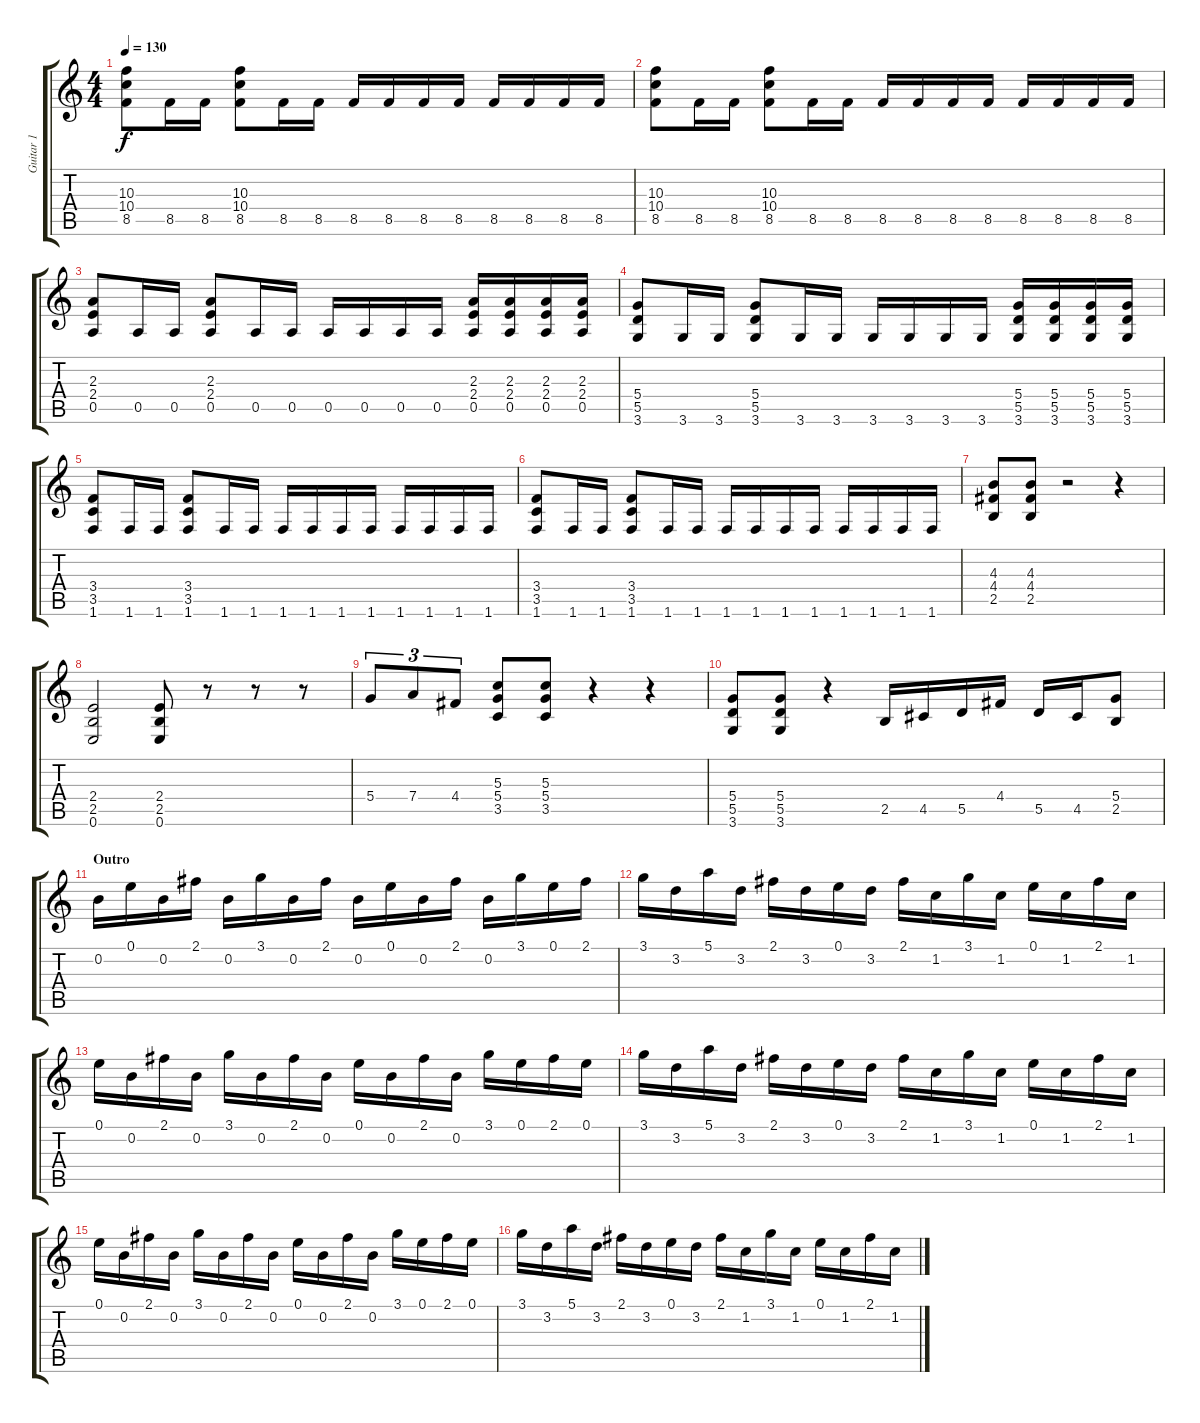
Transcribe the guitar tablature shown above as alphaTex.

\track ("Guitar 1" "Guitar 1") {instrument distortionguitar}
\staff {score tabs}
\tuning (E4 B3 G3 D3 A2 E2) {hide}
\ts (4 4)
\tempo 130
\clef g2
\ks c
(10.3 10.4 8.5).8{dy f} 8.5.16 8.5.16 (10.3 10.4 8.5).8 8.5.16 8.5.16 8.5.16 8.5.16 8.5.16 8.5.16 8.5.16 8.5.16 8.5.16 8.5.16 |
(10.3 10.4 8.5).8 8.5.16 8.5.16 (10.3 10.4 8.5).8 8.5.16 8.5.16 8.5.16 8.5.16 8.5.16 8.5.16 8.5.16 8.5.16 8.5.16 8.5.16 |
(2.3 2.4 0.5).8 0.5.16 0.5.16 (2.3 2.4 0.5).8 0.5.16 0.5.16 0.5.16 0.5.16 0.5.16 0.5.16 (2.3 2.4 0.5).16 (2.3 2.4 0.5).16 (2.3 2.4 0.5).16 (2.3 2.4 0.5).16 |
(5.4 5.5 3.6).8 3.6.16 3.6.16 (5.4 5.5 3.6).8 3.6.16 3.6.16 3.6.16 3.6.16 3.6.16 3.6.16 (5.4 5.5 3.6).16 (5.4 5.5 3.6).16 (5.4 5.5 3.6).16 (5.4 5.5 3.6).16 |
(3.4 3.5 1.6).8 1.6.16 1.6.16 (3.4 3.5 1.6).8 1.6.16 1.6.16 1.6.16 1.6.16 1.6.16 1.6.16 1.6.16 1.6.16 1.6.16 1.6.16 |
(3.4 3.5 1.6).8 1.6.16 1.6.16 (3.4 3.5 1.6).8 1.6.16 1.6.16 1.6.16 1.6.16 1.6.16 1.6.16 1.6.16 1.6.16 1.6.16 1.6.16 |
(4.3 4.4 2.5).8 (4.3 4.4 2.5).8 r.2 r.4 |
(2.4 2.5 0.6).2 (2.4 2.5 0.6).8 r.8 r.8 r.8 |
5.4.8{tu (3 2)} 7.4.8{tu (3 2)} 4.4.8{tu (3 2)} (5.3 5.4 3.5).8 (5.3 5.4 3.5).8 r.4 r.4 |
(5.4 5.5 3.6).8 (5.4 5.5 3.6).8 r.4 2.5.16 4.5.16 5.5.16 4.4.16 5.5.16 4.5.16 (5.4 2.5).8 |
\section ("" "Outro")
0.2.16 0.1.16 0.2.16 2.1.16 0.2.16 3.1.16 0.2.16 2.1.16 0.2.16 0.1.16 0.2.16 2.1.16 0.2.16 3.1.16 0.1.16 2.1.16 |
3.1.16 3.2.16 5.1.16 3.2.16 2.1.16 3.2.16 0.1.16 3.2.16 2.1.16 1.2.16 3.1.16 1.2.16 0.1.16 1.2.16 2.1.16 1.2.16 |
0.1.16 0.2.16 2.1.16 0.2.16 3.1.16 0.2.16 2.1.16 0.2.16 0.1.16 0.2.16 2.1.16 0.2.16 3.1.16 0.1.16 2.1.16 0.1.16 |
3.1.16 3.2.16 5.1.16 3.2.16 2.1.16 3.2.16 0.1.16 3.2.16 2.1.16 1.2.16 3.1.16 1.2.16 0.1.16 1.2.16 2.1.16 1.2.16 |
0.1.16 0.2.16 2.1.16 0.2.16 3.1.16 0.2.16 2.1.16 0.2.16 0.1.16 0.2.16 2.1.16 0.2.16 3.1.16 0.1.16 2.1.16 0.1.16 |
3.1.16 3.2.16 5.1.16 3.2.16 2.1.16 3.2.16 0.1.16 3.2.16 2.1.16 1.2.16 3.1.16 1.2.16 0.1.16 1.2.16 2.1.16 1.2.16
